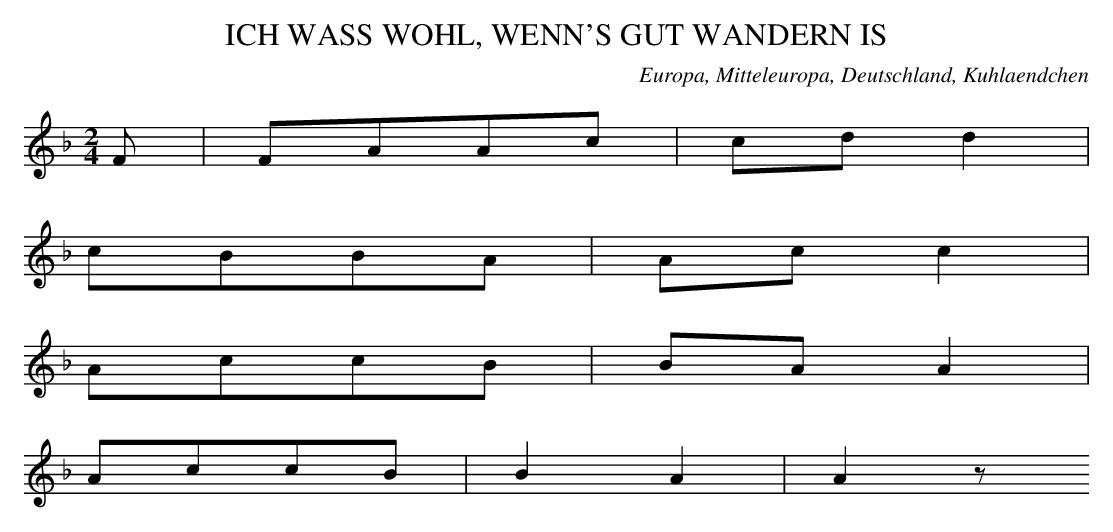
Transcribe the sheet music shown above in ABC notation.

X:1
T: ICH WASS WOHL, WENN'S GUT WANDERN IS
O: Europa, Mitteleuropa, Deutschland, Kuhlaendchen
M: 2/4
L: 1/8
K: F
F | FAAc | cdd2 |
cBBA | Acc2 |
AccB | BAA2 |
AccB | B2A2 | A2z
